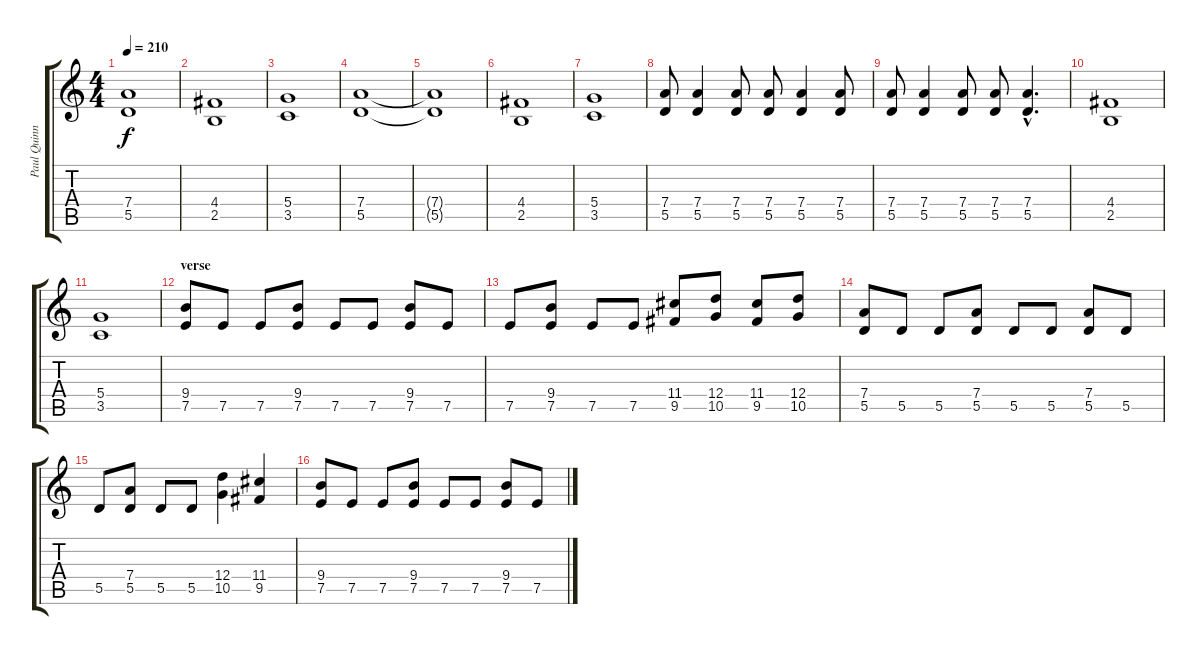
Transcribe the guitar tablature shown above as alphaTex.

\track ("Paul Quinn" "Paul Quinn") {instrument distortionguitar}
\staff {score tabs}
\tuning (E4 B3 G3 D3 A2 E2) {hide}
\ts (4 4)
\tempo 210
\clef g2
\ks c
(7.4{t} 5.5{t}).1{dy f} |
(4.4 2.5).1 |
(5.4 3.5).1 |
(7.4 5.5).1 |
(7.4{t} 5.5{t}).1 |
(4.4 2.5).1 |
(5.4 3.5).1 |
(7.4 5.5).8 (7.4 5.5).4 (7.4 5.5).8 (7.4 5.5).8 (7.4 5.5).4 (7.4 5.5).8 |
(7.4 5.5).8 (7.4 5.5).4 (7.4 5.5).8 (7.4 5.5).8 (7.4{hac} 5.5{hac}).4{d} |
(4.4 2.5).1 |
(5.4 3.5).1 |
\section ("" "verse")
(9.4 7.5).8 7.5.8 7.5.8 (9.4 7.5).8 7.5.8 7.5.8 (9.4 7.5).8 7.5.8 |
7.5.8 (9.4 7.5).8 7.5.8 7.5.8 (11.4 9.5).8 (12.4 10.5).8 (11.4 9.5).8 (12.4 10.5).8 |
(7.4 5.5).8 5.5.8 5.5.8 (7.4 5.5).8 5.5.8 5.5.8 (7.4 5.5).8 5.5.8 |
5.5.8 (7.4 5.5).8 5.5.8 5.5.8 (12.4 10.5).4 (11.4 9.5).4 |
(9.4 7.5).8 7.5.8 7.5.8 (9.4 7.5).8 7.5.8 7.5.8 (9.4 7.5).8 7.5.8
